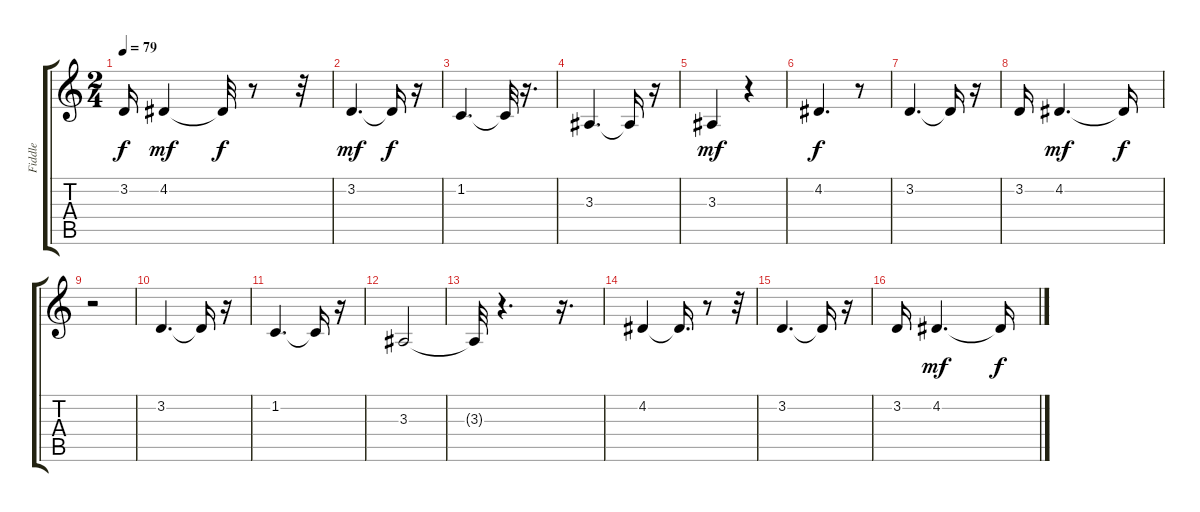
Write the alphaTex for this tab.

\track ("Fiddle" "Fiddle") {instrument fiddle}
\staff {score tabs}
\tuning (E4 B3 G3 D3 A2 E2) {hide}
\ts (2 4)
\tempo 79
\clef g2
\ks c
3.2.16{dy f} 4.2.4{dy mf} 4.2{t}.32{dy f} r.8 r.32 |
3.2.4{d dy mf} 3.2{t}.16{dy f} r.16 |
1.2.4{d} 1.2{t}.32 r.16{d} |
3.3.4{d} 3.3{t}.16 r.16 |
3.3.4{dy mf} r.4 |
4.2.4{d dy f} r.8 |
3.2.4{d} 3.2{t}.16 r.16 |
3.2.16 4.2.4{d dy mf} 4.2{t}.16{dy f} |
r.2 |
3.2.4{d} 3.2{t}.16 r.16 |
1.2.4{d} 1.2{t}.16 r.16 |
3.3.2 |
3.3{t}.32 r.4{d} r.16{d} |
4.2.4 4.2{t}.16{d} r.8 r.32 |
3.2.4{d} 3.2{t}.16 r.16 |
3.2.16 4.2.4{d dy mf} 4.2{t}.16{dy f}
